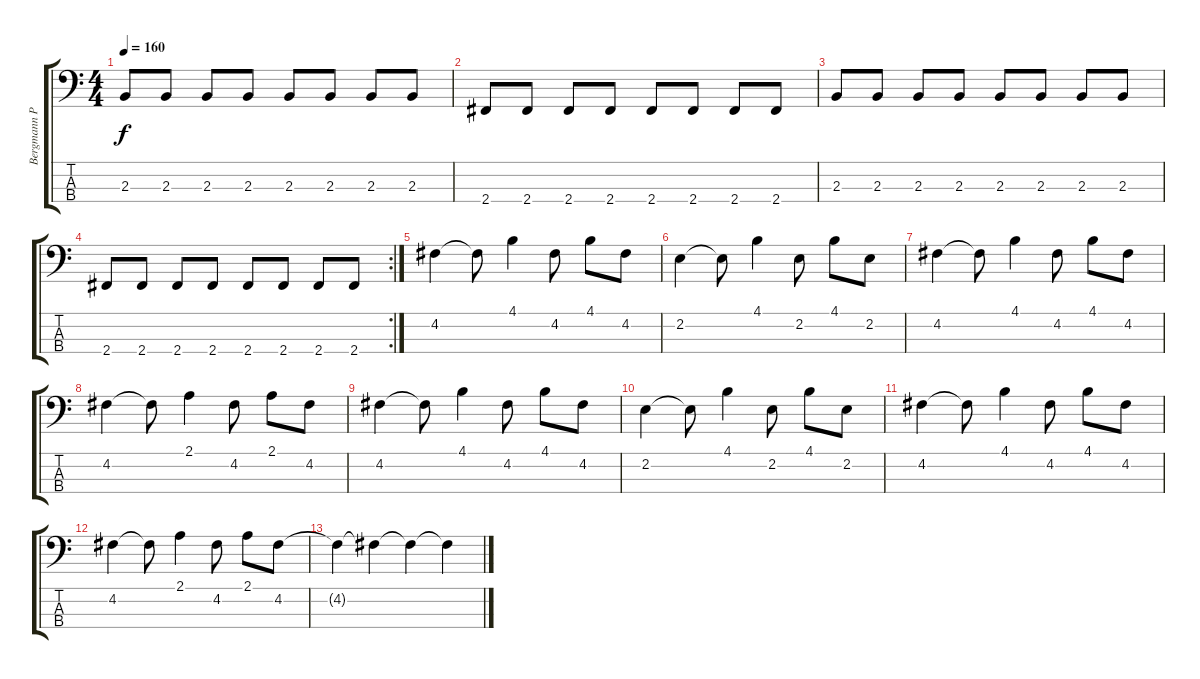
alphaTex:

\track ("Bergmann Péter - Basszus" "Bergmann P") {instrument electricbasspick}
\staff {score tabs}
\tuning (G2 D2 A1 E1) {hide}
\ts (4 4)
\tempo 160
\clef f4
\ks c
2.3.8{dy f} 2.3.8 2.3.8 2.3.8 2.3.8 2.3.8 2.3.8 2.3.8 |
2.4.8 2.4.8 2.4.8 2.4.8 2.4.8 2.4.8 2.4.8 2.4.8 |
2.3.8 2.3.8 2.3.8 2.3.8 2.3.8 2.3.8 2.3.8 2.3.8 |
\rc 2
2.4.8 2.4.8 2.4.8 2.4.8 2.4.8 2.4.8 2.4.8 2.4.8 |
4.2.4 4.2{t}.8 4.1.4 4.2.8 4.1.8 4.2.8 |
2.2.4 2.2{t}.8 4.1.4 2.2.8 4.1.8 2.2.8 |
4.2.4 4.2{t}.8 4.1.4 4.2.8 4.1.8 4.2.8 |
4.2.4 4.2{t}.8 2.1.4 4.2.8 2.1.8 4.2.8 |
4.2.4 4.2{t}.8 4.1.4 4.2.8 4.1.8 4.2.8 |
2.2.4 2.2{t}.8 4.1.4 2.2.8 4.1.8 2.2.8 |
4.2.4 4.2{t}.8 4.1.4 4.2.8 4.1.8 4.2.8 |
4.2.4 4.2{t}.8 2.1.4 4.2.8 2.1.8 4.2.8 |
4.2{t}.4 4.2{t}.4 4.2{t}.4 4.2{t}.4
